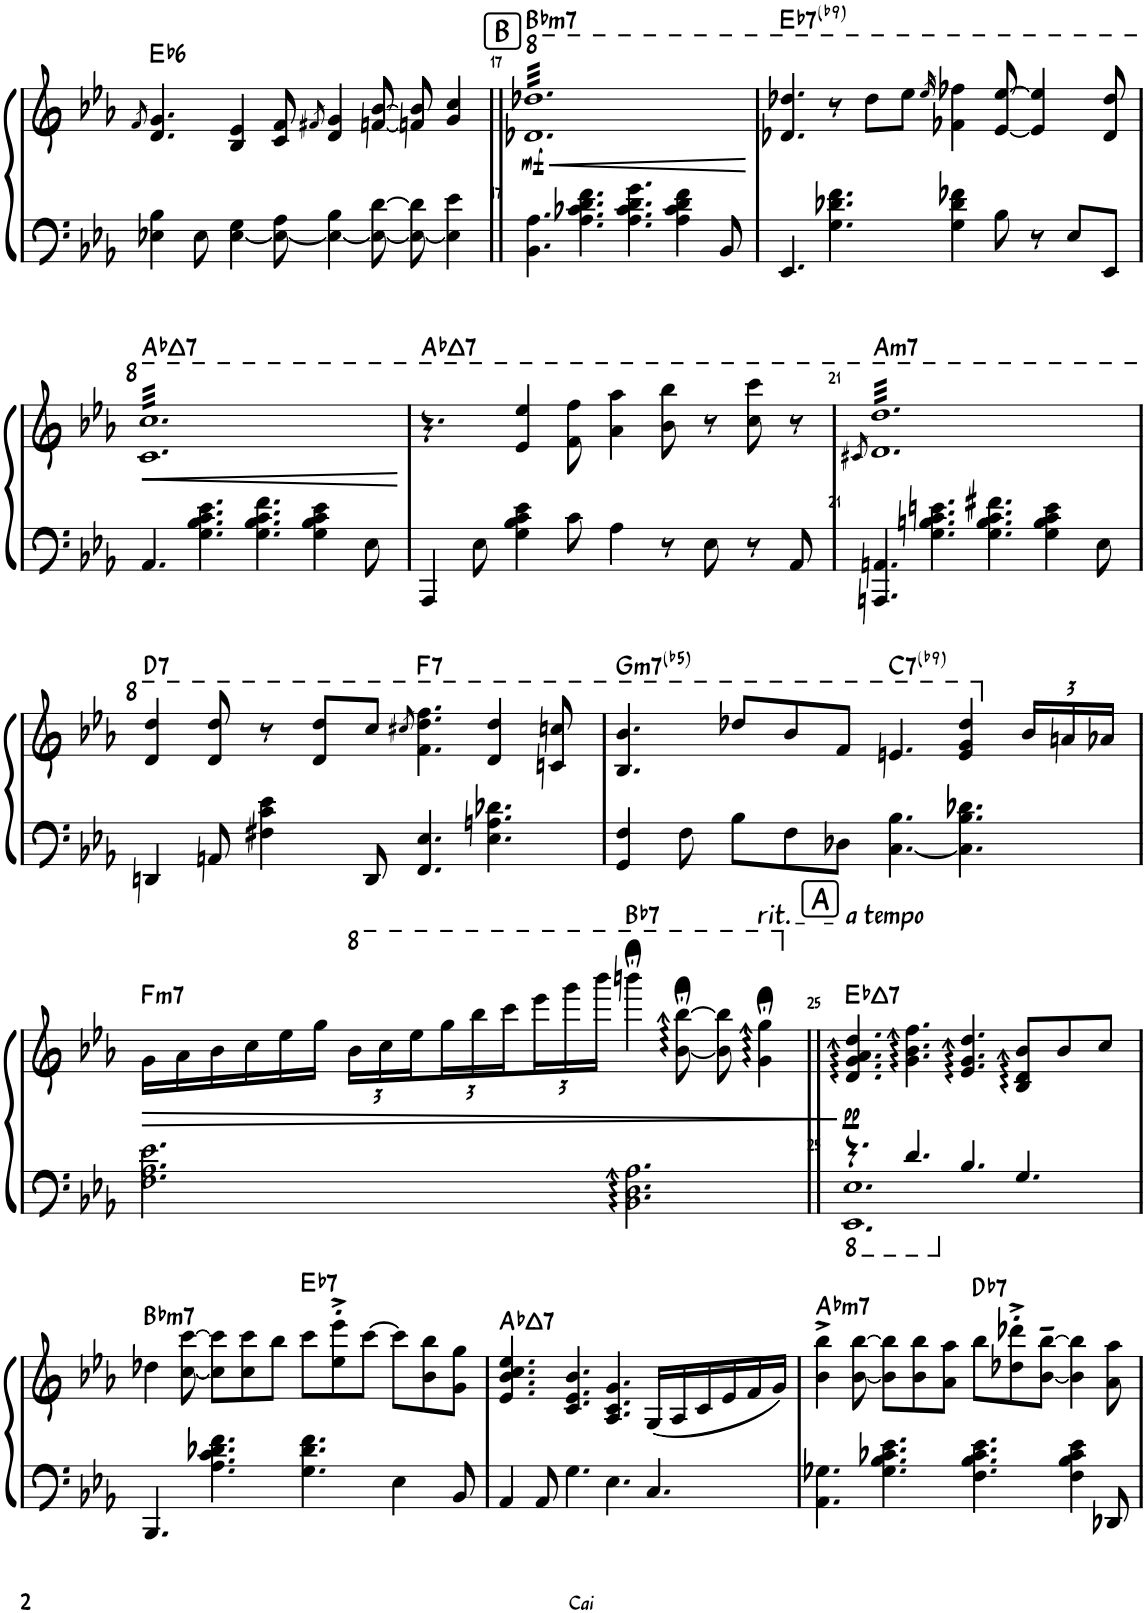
**kern	**kern	**dynam	**harte
*part1	*part1	*part1	*part1
*staff2	*staff1	*staff1/2	*
*I"Piano	*	*	*
*I'Pno.	*	*	*
!!LO:PB:g=z
*clefF4	*clefG2	*	*
*k[b-e-a-]	*k[b-e-a-]	*	*
*M12/8	*M12/8	*	*
=16	=16	=16	=16
.	8qf/	.	.
!	!	!	!LO:H:kt=6
4E-X\ 4B-\	4.d/ 4.g/	.	Eb:maj6
8E-\	.	.	.
[4E-\ 4G\	4B-/ 4e-/	.	.
8E-\_ 8A-\	8c/ 8f/	.	.
.	8qf#X/	.	.
4E-\_ 4B-\	4d/ 4g/	.	.
8E-\_ [8d\	[8fn/ [8b-/	.	.
8E-\_ 8d\]	8fn/] 8b-/]	.	.
4E-\] 4e-\	4g/ 4cc/	.	.
!!LO:REH:place=s1:a:B:cj:fs=14:t=B
=17||	=17||	=17||	=17||
*8va	*	*	*
!	!	!LO:HP:b	!
!	!	!LO:DY:n=1:b	!LO:H:kt=m7
*	*tremolo	*	*
4.BB-\ 4.A-\	32dd-X 32ddd-XLLL	< mf	Bb:min7
.	32dd-X 32ddd-X	.	.
.	32dd-X 32ddd-X	.	.
.	32dd-X 32ddd-X	.	.
.	32dd-X 32ddd-X	.	.
.	32dd-X 32ddd-X	.	.
.	32dd-X 32ddd-X	.	.
.	32dd-X 32ddd-X	.	.
.	32dd-X 32ddd-X	.	.
.	32dd-X 32ddd-X	.	.
.	32dd-X 32ddd-X	.	.
.	32dd-X 32ddd-X	.	.
4.A-\ 4.c-X\ 4.d\ 4.f\	32dd-X 32ddd-X	.	.
.	32dd-X 32ddd-X	.	.
.	32dd-X 32ddd-X	.	.
.	32dd-X 32ddd-X	.	.
.	32dd-X 32ddd-X	.	.
.	32dd-X 32ddd-X	.	.
.	32dd-X 32ddd-X	.	.
.	32dd-X 32ddd-X	.	.
.	32dd-X 32ddd-X	.	.
.	32dd-X 32ddd-X	.	.
.	32dd-X 32ddd-X	.	.
.	32dd-X 32ddd-X	.	.
4.A-\ 4.c-\ 4.d\ 4.g\	32dd-X 32ddd-X	.	.
.	32dd-X 32ddd-X	.	.
.	32dd-X 32ddd-X	.	.
.	32dd-X 32ddd-X	.	.
.	32dd-X 32ddd-X	.	.
.	32dd-X 32ddd-X	.	.
.	32dd-X 32ddd-X	.	.
.	32dd-X 32ddd-X	.	.
.	32dd-X 32ddd-X	.	.
.	32dd-X 32ddd-X	.	.
.	32dd-X 32ddd-X	.	.
.	32dd-X 32ddd-X	.	.
4A-\ 4c-\ 4d\ 4f\	32dd-X 32ddd-X	.	.
.	32dd-X 32ddd-X	.	.
.	32dd-X 32ddd-X	.	.
.	32dd-X 32ddd-X	.	.
.	32dd-X 32ddd-X	.	.
.	32dd-X 32ddd-X	.	.
.	32dd-X 32ddd-X	.	.
.	32dd-X 32ddd-X	.	.
8BB-/	32dd-X 32ddd-X	.	.
.	32dd-X 32ddd-X	.	.
.	32dd-X 32ddd-X	.	.
.	32dd-X 32ddd-XJJJ	.	.
*	*Xtremolo	*	*
.	.	[	.
=18	=18	=18	=18
!	!	!	!LO:H:kt=7
4.EE-/	4.dd-X/ 4.ddd-X/	.	Eb:7(b9)
4.G\ 4.d-X\ 4.f\	8r	.	.
.	8ddd-\L	.	.
.	8eee-\J	.	.
.	16qeee-/	.	.
4G\ 4d-\ 4f-X\	4ff-X\ 4fff-X\	.	.
8B-\	[8ee-/ [8eee-/	.	.
8r	4ee-/] 4eee-/]	.	.
8E-/L	.	.	.
8EE-/J	8dd-/ 8ddd-/	.	.
!!LO:LB:g=z
=19	=19	=19	=19
!	!	!LO:HP:b	!LO:H:kt=7
*	*tremolo	*	*
4.AA-/	32cc 32cccLLL	<	Ab:maj7
.	32cc 32ccc	.	.
.	32cc 32ccc	.	.
.	32cc 32ccc	.	.
.	32cc 32ccc	.	.
.	32cc 32ccc	.	.
.	32cc 32ccc	.	.
.	32cc 32ccc	.	.
.	32cc 32ccc	.	.
.	32cc 32ccc	.	.
.	32cc 32ccc	.	.
.	32cc 32ccc	.	.
4.G\ 4.B-\ 4.c\ 4.e-\	32cc 32ccc	.	.
.	32cc 32ccc	.	.
.	32cc 32ccc	.	.
.	32cc 32ccc	.	.
.	32cc 32ccc	.	.
.	32cc 32ccc	.	.
.	32cc 32ccc	.	.
.	32cc 32ccc	.	.
.	32cc 32ccc	.	.
.	32cc 32ccc	.	.
.	32cc 32ccc	.	.
.	32cc 32ccc	.	.
4.G\ 4.B-\ 4.c\ 4.f\	32cc 32ccc	.	.
.	32cc 32ccc	.	.
.	32cc 32ccc	.	.
.	32cc 32ccc	.	.
.	32cc 32ccc	.	.
.	32cc 32ccc	.	.
.	32cc 32ccc	.	.
.	32cc 32ccc	.	.
.	32cc 32ccc	.	.
.	32cc 32ccc	.	.
.	32cc 32ccc	.	.
.	32cc 32ccc	.	.
4G\ 4B-\ 4c\ 4e-\	32cc 32ccc	.	.
.	32cc 32ccc	.	.
.	32cc 32ccc	.	.
.	32cc 32ccc	.	.
.	32cc 32ccc	.	.
.	32cc 32ccc	.	.
.	32cc 32ccc	.	.
.	32cc 32ccc	.	.
8E-\	32cc 32ccc	.	.
.	32cc 32ccc	.	.
.	32cc 32ccc	.	.
.	32cc 32cccJJJ	.	.
*	*Xtremolo	*	*
.	.	[	.
=20	=20	=20	=20
!	!	!	!LO:H:kt=7
4AAA-/	4.r	.	Ab:maj7
8E-\	.	.	.
4G\ 4B-\ 4c\ 4e-\	4ee-/ 4eee-/	.	.
8c\	8ff\ 8fff\	.	.
4A-\	4aa-\ 4aaa-\	.	.
8r	8bb-\ 8bbb-\	.	.
8E-\	8r	.	.
8r	8ccc\ 8cccc\	.	.
8AA-/	8r	.	.
=21	=21	=21	=21
.	8qcc#X/	.	.
!	!	!	!LO:H:kt=m7
*	*tremolo	*	*
4.AAAn/ 4.AAn/	32dd 32dddLLL	.	A:min7
.	32dd 32ddd	.	.
.	32dd 32ddd	.	.
.	32dd 32ddd	.	.
.	32dd 32ddd	.	.
.	32dd 32ddd	.	.
.	32dd 32ddd	.	.
.	32dd 32ddd	.	.
.	32dd 32ddd	.	.
.	32dd 32ddd	.	.
.	32dd 32ddd	.	.
.	32dd 32ddd	.	.
4.G\ 4.Bn\ 4.c\ 4.en\	32dd 32ddd	.	.
.	32dd 32ddd	.	.
.	32dd 32ddd	.	.
.	32dd 32ddd	.	.
.	32dd 32ddd	.	.
.	32dd 32ddd	.	.
.	32dd 32ddd	.	.
.	32dd 32ddd	.	.
.	32dd 32ddd	.	.
.	32dd 32ddd	.	.
.	32dd 32ddd	.	.
.	32dd 32ddd	.	.
4.G\ 4.B\ 4.c\ 4.f#X\	32dd 32ddd	.	.
.	32dd 32ddd	.	.
.	32dd 32ddd	.	.
.	32dd 32ddd	.	.
.	32dd 32ddd	.	.
.	32dd 32ddd	.	.
.	32dd 32ddd	.	.
.	32dd 32ddd	.	.
.	32dd 32ddd	.	.
.	32dd 32ddd	.	.
.	32dd 32ddd	.	.
.	32dd 32ddd	.	.
4G\ 4B\ 4c\ 4e\	32dd 32ddd	.	.
.	32dd 32ddd	.	.
.	32dd 32ddd	.	.
.	32dd 32ddd	.	.
.	32dd 32ddd	.	.
.	32dd 32ddd	.	.
.	32dd 32ddd	.	.
.	32dd 32ddd	.	.
8E-\	32dd 32ddd	.	.
.	32dd 32ddd	.	.
.	32dd 32ddd	.	.
.	32dd 32dddJJJ	.	.
*	*Xtremolo	*	*
!!LO:LB:g=z
=22	=22	=22	=22
!	!	!	!LO:H:kt=7
4DDn/	4dd/ 4ddd/	.	D:7
8AAn/	8dd/ 8ddd/	.	.
4F#X\ 4c\ 4e-\	8r	.	.
.	8dd/ 8ddd/L	.	.
8DD/	8ccc/J	.	.
.	8qccc#X/	.	.
!	!	!	!LO:H:kt=7
4.FF/ 4.E-/	4.ff\ 4.ddd\ 4.fff\	.	F:7
4.E-\ 4.An\ 4.d-X\	4dd/ 4ddd/	.	.
.	8ccn/ 8cccn/	.	.
=23	=23	=23	=23
!	!	!	!LO:H:kt=m7(b5)
4GG/ 4F/	4.b-/ 4.bb-/	.	G:hdim7
8F\	.	.	.
8B-\L	8ddd-X/L	.	.
8F\	8bb-/	.	.
8D-X\J	8ff/J	.	.
!	!	!	!LO:H:kt=7
[4.C\ 4.B-\	4.een/	.	C:7(b9)
4.C\] 4.B-\ 4.d-X\	4ee/ 4gg/ 4ddd-/	.	.
*	*X8va	*	*
*	*Xbrackettup	*	*
.	24b-/LL	.	.
.	24an/	.	.
.	24a-X/JJ	.	.
!!LO:LB:g=z
=24	=24	=24	=24
!	!	!LO:HP:b	!LO:H:kt=m7
2.F\ 2.A-\ 2.e-\	16g\LL	>	F:min7
.	16a-\	.	.
.	16b-\	.	.
.	16cc\	.	.
.	16ee-\	.	.
.	16gg\JJ	.	.
*	*8va	*	*
.	24bb-\LL	.	.
.	24ccc\	.	.
.	24eee-\	.	.
.	24ggg\	.	.
.	24bbb-\	.	.
.	24cccc\	.	.
.	24eeee-\	.	.
.	24gggg\	.	.
.	24bbbb-\JJ	.	.
!	!	!	!LO:H:kt=7
2.BB-\ 2.D\ 2.A-\	4bbbbn;<\	.	Bb:7
.	[8bb-\;< [8bbb-\;<	.	.
.	8bb-\] 8bbb-\]	.	.
!	!LO:TX:a:t=rit.	!	!
.	4gg\;< 4ggg\;<	.	.
.	.	]	.
=25||	=25||	=25||	=25||
!!LO:REH:place=s1:a:B:cj:fs=14:t=A
*8ba	*	*	*
*^	*	*	*
*	*	*X8va	*	*
!	!	!LO:TX:a:B:t=a tempo	!	!
!	!	!	!LO:DY:b	!LO:H:kt=7
4.r	1.EEE- 1.EE-	4.d/ 4.g/ 4.a-/ 4.dd/	pp	Eb:maj7
4.D/	.	4.g\ 4.b-\ 4.ff\	.	.
*X8ba	*	*	*	*
4.B-/	.	4.e-/ 4.g/ 4.dd/	.	.
4.G/	.	8B-/ 8d/ 8b-/L	.	.
.	.	8b-/	.	.
.	.	8cc/J	.	.
*v	*v	*	*	*
!!LO:LB:g=z
=26	=26	=26	=26
!	!	!	!LO:H:kt=m7
4.BBB-/	4dd-X\	.	Bb:min7
.	[8cc\ [8ccc\	.	.
4.A-\ 4.c\ 4.d-X\ 4.f\	8cc\] 8ccc\]L	.	.
.	8cc\ 8ccc\	.	.
.	8bb-\J	.	.
!	!	!	!LO:H:kt=7
4.G\ 4.d-\ 4.f\	8ccc\L	.	Eb:7
.	8ee-\'^ 8eee-\'^	.	.
.	[8ccc\J	.	.
4E-\	8ccc\L]	.	.
.	8b-\ 8bb-\	.	.
8BB-/	8g\ 8gg\J	.	.
=27	=27	=27	=27
!	!	!	!LO:H:kt=7
4AA-/	4.e-/ 4.b-/ 4.cc/ 4.ee-/	.	Ab:maj7
8AA-/	.	.	.
4.G\	4.c/ 4.e-/ 4.b-/	.	.
4.E-\	4.A-/ 4.c/ 4.g/	.	.
4.C/	(16G/LL	.	.
.	16A-/	.	.
.	16c/	.	.
.	16e-/	.	.
.	16f/	.	.
.	16g/JJ)	.	.
=28	=28	=28	=28
!	!	!	!LO:H:kt=m7
4.AA-\ 4.G-X\	4b-\^ 4bb-\^	.	Ab:min7
.	[8b-\ [8bb-\	.	.
4.G-\ 4.B-\ 4.c-X\ 4.e-\	8b-\] 8bb-\]L	.	.
.	8b-\ 8bb-\	.	.
.	8a-\ 8aa-\J	.	.
!	!	!	!LO:H:kt=7
4.F\ 4.B-\ 4.c-\ 4.e-\	8bb-\L	.	Db:7
.	8dd-X\'^ 8ddd-X\'^	.	.
.	[8b-\~ [8bb-\~J	.	.
4F\ 4B-\ 4c-\ 4e-\	4b-\] 4bb-\]	.	.
8DD-X/	8a-\ 8aa-\	.	.
=	=	=	=
*-	*-	*-	*-
